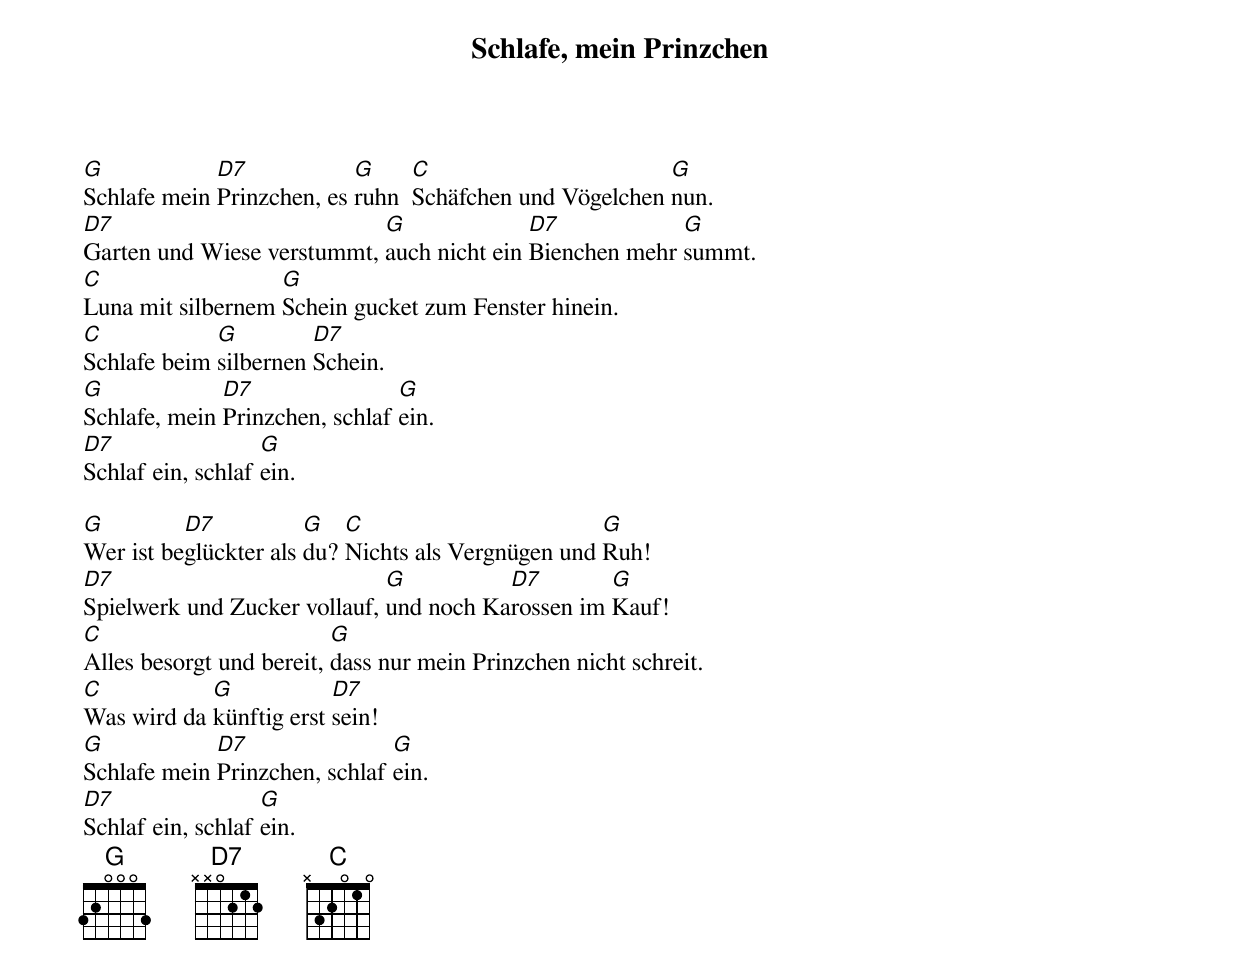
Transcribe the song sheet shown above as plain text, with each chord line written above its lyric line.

Schlafe, mein Prinzchen

G            D7            G     C                       G
Schlafe mein Prinzchen, es ruhn  Schäfchen und Vögelchen nun.
D7                          G              D7            G
Garten und Wiese verstummt, auch nicht ein Bienchen mehr summt.
C                  G
Luna mit silbernem Schein gucket zum Fenster hinein.
C            G         D7
Schlafe beim silbernen Schein.
G             D7                G
Schlafe, mein Prinzchen, schlaf ein.
D7                 G
Schlaf ein, schlaf ein.

G         D7           G   C                        G
Wer ist beglückter als du? Nichts als Vergnügen und Ruh!
D7                            G          D7        G
Spielwerk und Zucker vollauf, und noch Karossen im Kauf!
C                         G
Alles besorgt und bereit, dass nur mein Prinzchen nicht schreit.
C           G            D7
Was wird da künftig erst sein!
G            D7                G
Schlafe mein Prinzchen, schlaf ein.
D7                 G
Schlaf ein, schlaf ein.
